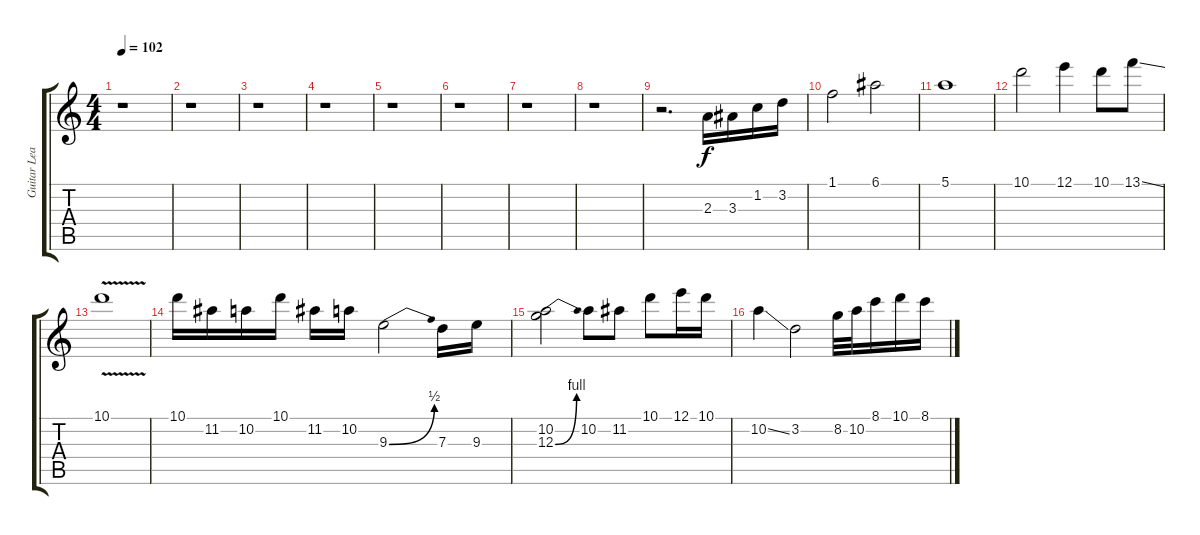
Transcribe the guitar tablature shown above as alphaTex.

\track ("Guitar Lead" "Guitar Lea") {instrument overdrivenguitar}
\staff {score tabs}
\tuning (E4 B3 G3 D3 A2 E2) {hide}
\ts (4 4)
\tempo 102
\clef g2
\ks c
r.1{dy f} |
r.1 |
r.1 |
r.1 |
r.1 |
r.1 |
r.1 |
r.1 |
r.2{d} 2.3.16 3.3.16 1.2.16 3.2.16 |
1.1.2 6.1.2 |
5.1.1 |
10.1.2 12.1.4 10.1.8 13.1{ss}.8 |
10.1{v}.1 |
10.1.16 11.2.16 10.2.16 10.1.16 11.2.16 10.2.16 9.3{be (bend 0 0 60 2)}.2 7.3.16 9.3.16 |
(10.2 12.3{be (bend 0 0 60 4)}).2 10.2.8 11.2.8 10.1.8 12.1.16 10.1.16 |
10.2{ss}.4 3.2.2 8.2.32 10.2.32 8.1.16 10.1.16 8.1.16
